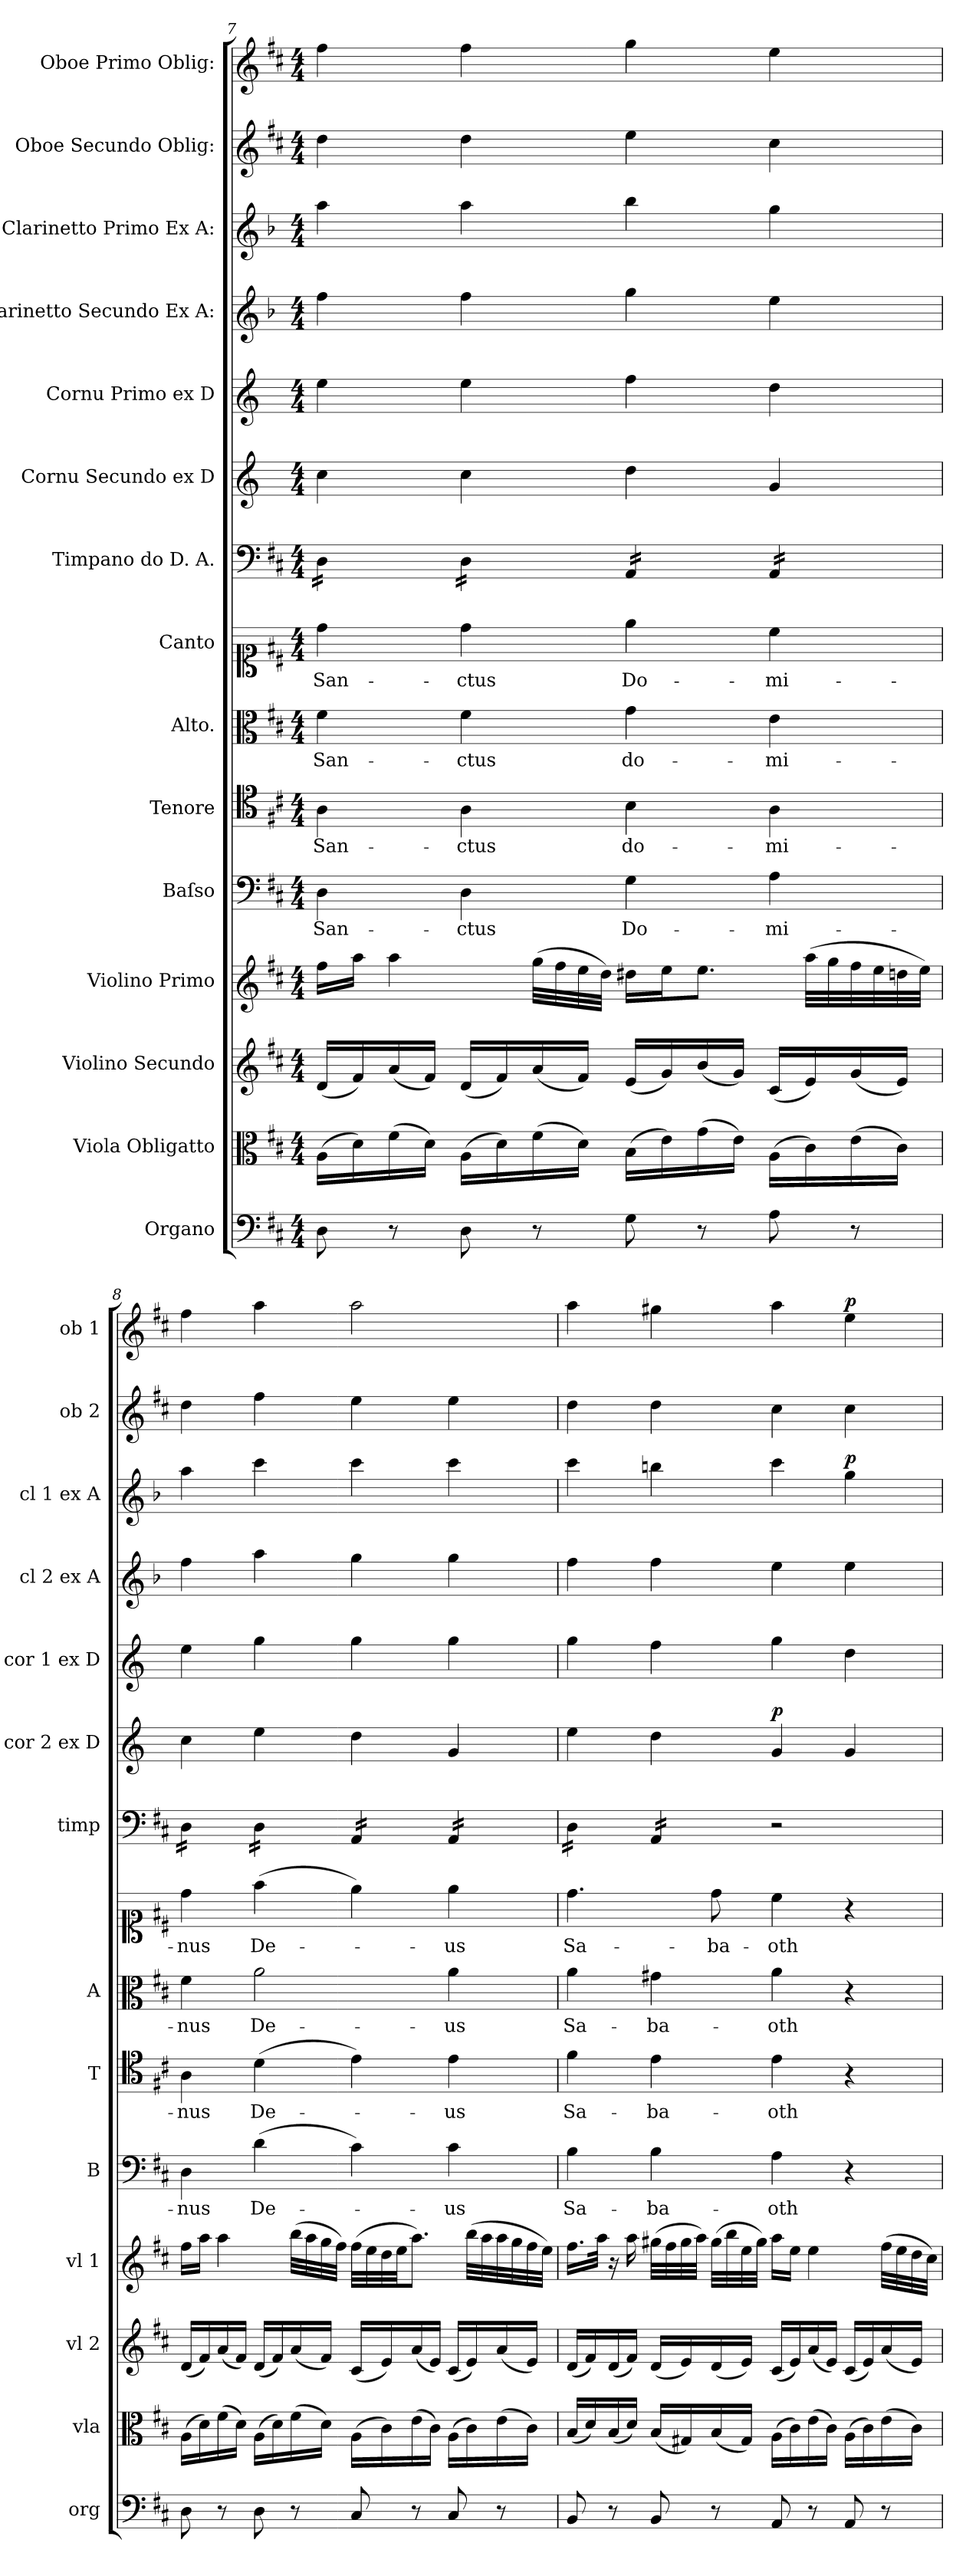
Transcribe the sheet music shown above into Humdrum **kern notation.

**kern	**kern	**kern	**kern	**kern	**text	**kern	**text	**kern	**text	**kern	**text	**kern	**kern	**dynam	**kern	**dynam	**kern	**dynam	**kern	**dynam	**kern	**kern	**dynam
*part15	*part14	*part13	*part12	*part11	*part11	*part10	*part10	*part9	*part9	*part8	*part8	*part7	*part6	*part6	*part5	*part5	*part4	*part4	*part3	*part3	*part2	*part1	*part1
*staff15	*staff14	*staff13	*staff12	*staff11	*staff11	*staff10	*staff10	*staff9	*staff9	*staff8	*staff8	*staff7	*staff6	*staff6	*staff5	*staff5	*staff4	*staff4	*staff3	*staff3	*staff2	*staff1	*staff1
*I"Organo	*I"Viola Obligatto	*I"Violino Secundo	*I"Violino Primo	*I"Baſso	*	*I"Tenore	*	*I"Alto.	*	*I"Canto	*	*I"Timpano do D. A.	*I"Cornu Secundo ex D	*	*I"Cornu Primo ex D	*	*I"Clarinetto Secundo Ex A:	*	*I"Clarinetto Primo Ex A:	*	*I"Oboe Secundo Oblig:	*I"Oboe Primo Oblig:	*
*I'org	*I'vla	*I'vl 2	*I'vl 1	*I'B	*	*I'T	*	*I'A	*	*	*	*I'timp	*I'cor 2 ex D	*	*I'cor 1 ex D	*	*I'cl 2 ex A	*	*I'cl 1 ex A	*	*I'ob 2	*I'ob 1	*
*clefF4	*clefC3	*clefG2	*clefG2	*clefF4	*	*clefC4	*	*clefC3	*	*clefC1	*	*clefF4	*clefG2	*	*clefG2	*	*clefG2	*	*clefG2	*	*clefG2	*clefG2	*
*	*	*	*	*	*	*	*	*	*	*	*	*	*ITrd6c10	*	*ITrd6c10	*	*ITrd2c3	*	*ITrd2c3	*	*	*	*
*k[f#c#]	*k[f#c#]	*k[f#c#]	*k[f#c#]	*k[f#c#]	*	*k[f#c#]	*	*k[f#c#]	*	*k[f#c#]	*	*k[f#c#]	*k[f#c#]	*	*k[f#c#]	*	*k[f#c#]	*	*k[f#c#]	*	*k[f#c#]	*k[f#c#]	*
*D:	*D:	*D:	*D:	*D:	*	*D:	*	*D:	*	*D:	*	*D:	*D:	*	*D:	*	*D:	*	*D:	*	*D:	*D:	*
*M4/4	*M4/4	*M4/4	*M4/4	*M4/4	*	*M4/4	*	*M4/4	*	*M4/4	*	*M4/4	*M4/4	*	*M4/4	*	*M4/4	*	*M4/4	*	*M4/4	*M4/4	*
=7	=7	=7	=7	=7	=7	=7	=7	=7	=7	=7	=7	=7	=7	=7	=7	=7	=7	=7	=7	=7	=7	=7	=7
*	*	*	*	*	*	*	*	*	*	*	*	*tremolo	*	*	*	*	*	*	*	*	*	*	*
8D\	(16A\LL	(16d/LL	16ff#\LL	4D\	San-	4A\	San-	4f#\	San-	4dd\	San-	16D\LL	4d\	.	4f#\	.	4dd\	.	4ff#\	.	4dd\	4ff#\	.
.	16d\)	16f#/)	16aa\JJ	.	.	.	.	.	.	.	.	16D\	.	.	.	.	.	.	.	.	.	.	.
8r	(16f#\	(16a/	4aa\	.	.	.	.	.	.	.	.	16D\	.	.	.	.	.	.	.	.	.	.	.
.	16d\JJ)	16f#/JJ)	.	.	.	.	.	.	.	.	.	16D\JJ	.	.	.	.	.	.	.	.	.	.	.
8D\	(16A\LL	(16d/LL	.	4D\	-ctus	4A\	-ctus	4f#\	-ctus	4dd\	-ctus	16D\LL	4d\	.	4f#\	.	4dd\	.	4ff#\	.	4dd\	4ff#\	.
.	16d\)	16f#/)	.	.	.	.	.	.	.	.	.	16D\	.	.	.	.	.	.	.	.	.	.	.
8r	(16f#\	(16a/	(32gg\LLL	.	.	.	.	.	.	.	.	16D\	.	.	.	.	.	.	.	.	.	.	.
.	.	.	32ff#\	.	.	.	.	.	.	.	.	.	.	.	.	.	.	.	.	.	.	.	.
.	16d\JJ)	16f#/JJ)	32ee\	.	.	.	.	.	.	.	.	16D\JJ	.	.	.	.	.	.	.	.	.	.	.
.	.	.	32dd\JJJ)	.	.	.	.	.	.	.	.	.	.	.	.	.	.	.	.	.	.	.	.
8G\	(16B\LL	(16e/LL	16dd#X\LL	4G\	Do-	4B\	do-	4g\	do-	4ee\	Do-	16AA/LL	4e\	.	4g\	.	4ee\	.	4gg\	.	4ee\	4gg\	.
.	16e\)	16g/)	16ee\J	.	.	.	.	.	.	.	.	16AA/	.	.	.	.	.	.	.	.	.	.	.
8r	(16g\	(16b/	8.ee\J	.	.	.	.	.	.	.	.	16AA/	.	.	.	.	.	.	.	.	.	.	.
.	16e\JJ)	16g/JJ)	.	.	.	.	.	.	.	.	.	16AA/JJ	.	.	.	.	.	.	.	.	.	.	.
8A\	(16A\LL	(16c#/LL	.	4A\	-mi-	4A\	-mi-	4e\	-mi-	4cc#\	-mi-	16AA/LL	4A/	.	4e\	.	4cc#\	.	4ee\	.	4cc#\	4ee\	.
.	16c#\)	16e/)	(32aa\LLL	.	.	.	.	.	.	.	.	16AA/	.	.	.	.	.	.	.	.	.	.	.
.	.	.	32gg\	.	.	.	.	.	.	.	.	.	.	.	.	.	.	.	.	.	.	.	.
8r	(16e\	(16g/	32ff#\	.	.	.	.	.	.	.	.	16AA/	.	.	.	.	.	.	.	.	.	.	.
.	.	.	32ee\	.	.	.	.	.	.	.	.	.	.	.	.	.	.	.	.	.	.	.	.
.	16c#\JJ)	16e/JJ)	32ddn\	.	.	.	.	.	.	.	.	16AA/JJ	.	.	.	.	.	.	.	.	.	.	.
.	.	.	32ee\JJJ)	.	.	.	.	.	.	.	.	.	.	.	.	.	.	.	.	.	.	.	.
=8	=8	=8	=8	=8	=8	=8	=8	=8	=8	=8	=8	=8	=8	=8	=8	=8	=8	=8	=8	=8	=8	=8	=8
8D\	(16A\LL	(16d/LL	16ff#\LL	4D\	-nus	4A\	-nus	4f#\	-nus	4dd\	-nus	16D\LL	4d\	.	4f#\	.	4dd\	.	4ff#\	.	4dd\	4ff#\	.
.	16d\)	16f#/)	16aa\JJ	.	.	.	.	.	.	.	.	16D\	.	.	.	.	.	.	.	.	.	.	.
8r	(16f#\	(16a/	4aa\	.	.	.	.	.	.	.	.	16D\	.	.	.	.	.	.	.	.	.	.	.
.	16d\JJ)	16f#/JJ)	.	.	.	.	.	.	.	.	.	16D\JJ	.	.	.	.	.	.	.	.	.	.	.
8D\	(16A\LL	(16d/LL	.	(4d\	De-	(4d\	De-	2a\	De-	(4ff#\	De-	16D\LL	4f#\	.	4a\	.	4ff#\	.	4aa\	.	4ff#\	4aa\	.
.	16d\)	16f#/)	.	.	.	.	.	.	.	.	.	16D\	.	.	.	.	.	.	.	.	.	.	.
8r	(16f#\	(16a/	(32bb\LLL	.	.	.	.	.	.	.	.	16D\	.	.	.	.	.	.	.	.	.	.	.
.	.	.	32aa\	.	.	.	.	.	.	.	.	.	.	.	.	.	.	.	.	.	.	.	.
.	16d\JJ)	16f#/JJ)	32gg\	.	.	.	.	.	.	.	.	16D\JJ	.	.	.	.	.	.	.	.	.	.	.
.	.	.	32ff#\JJJ)	.	.	.	.	.	.	.	.	.	.	.	.	.	.	.	.	.	.	.	.
8C#/	(16A\LL	(16c#/LL	(32ff#\LLL	4c#\)	.	4e\)	.	.	.	4ee\)	.	16AA/LL	4e\	.	4a\	.	4ee\	.	4aa\	.	4ee\	2aa\	.
.	.	.	32ee\	.	.	.	.	.	.	.	.	.	.	.	.	.	.	.	.	.	.	.	.
.	16c#\)	16e/)	32dd\	.	.	.	.	.	.	.	.	16AA/	.	.	.	.	.	.	.	.	.	.	.
.	.	.	32ee\JJ	.	.	.	.	.	.	.	.	.	.	.	.	.	.	.	.	.	.	.	.
8r	(16e\	(16a/	8.aa\J)	.	.	.	.	.	.	.	.	16AA/	.	.	.	.	.	.	.	.	.	.	.
.	16c#\JJ)	16e/JJ)	.	.	.	.	.	.	.	.	.	16AA/JJ	.	.	.	.	.	.	.	.	.	.	.
8C#/	(16A\LL	(16c#/LL	.	4c#\	-us	4e\	-us	4a\	-us	4ee\	-us	16AA/LL	4A/	.	4a\	.	4ee\	.	4aa\	.	4ee\	.	.
.	16c#\)	16e/)	(32bb\LLL	.	.	.	.	.	.	.	.	16AA/	.	.	.	.	.	.	.	.	.	.	.
.	.	.	32aa\	.	.	.	.	.	.	.	.	.	.	.	.	.	.	.	.	.	.	.	.
8r	(16e\	(16a/	32aa\	.	.	.	.	.	.	.	.	16AA/	.	.	.	.	.	.	.	.	.	.	.
.	.	.	32gg\	.	.	.	.	.	.	.	.	.	.	.	.	.	.	.	.	.	.	.	.
.	16c#\JJ)	16e/JJ)	32ff#\	.	.	.	.	.	.	.	.	16AA/JJ	.	.	.	.	.	.	.	.	.	.	.
.	.	.	32ee\JJJ)	.	.	.	.	.	.	.	.	.	.	.	.	.	.	.	.	.	.	.	.
=9	=9	=9	=9	=9	=9	=9	=9	=9	=9	=9	=9	=9	=9	=9	=9	=9	=9	=9	=9	=9	=9	=9	=9
8BB/	(16B/LL	(16d/LL	16.ff#\LL	4B\	Sa-	4f#\	Sa-	4a\	Sa-	4.dd\	Sa-	16D\LL	4f#\	.	4a\	.	4dd\	.	4aa\	.	4dd\	4aa\	.
.	16d/)	16f#/)	.	.	.	.	.	.	.	.	.	16D\	.	.	.	.	.	.	.	.	.	.	.
.	.	.	32aa\JJk	.	.	.	.	.	.	.	.	.	.	.	.	.	.	.	.	.	.	.	.
8r	(16B/	(16d/	16r	.	.	.	.	.	.	.	.	16D\	.	.	.	.	.	.	.	.	.	.	.
.	16d/JJ)	16f#/JJ)	16aa\	.	.	.	.	.	.	.	.	16D\JJ	.	.	.	.	.	.	.	.	.	.	.
8BB/	(16B/LL	(16d/LL	(32gg#X\LLL	4B\	-ba-	4e\	-ba-	4g#X\	-ba-	.	.	16AA/LL	4e\	.	4g\	.	4dd\	.	4gg#X\	.	4dd\	4gg#X\	.
.	.	.	32ff#\	.	.	.	.	.	.	.	.	.	.	.	.	.	.	.	.	.	.	.	.
.	16G#X/)	16e/)	32gg#\	.	.	.	.	.	.	.	.	16AA/	.	.	.	.	.	.	.	.	.	.	.
.	.	.	32aa\JJJ)	.	.	.	.	.	.	.	.	.	.	.	.	.	.	.	.	.	.	.	.
8r	(16B/	(16d/	(32gg#\LLL	.	.	.	.	.	.	8dd\	-ba-	16AA/	.	.	.	.	.	.	.	.	.	.	.
.	.	.	32bb\	.	.	.	.	.	.	.	.	.	.	.	.	.	.	.	.	.	.	.	.
.	16G#/JJ)	16e/JJ)	32ee\	.	.	.	.	.	.	.	.	16AA/JJ	.	.	.	.	.	.	.	.	.	.	.
*	*	*	*	*	*	*	*	*	*	*	*	*Xtremolo	*	*	*	*	*	*	*	*	*	*	*
.	.	.	32gg#\JJJ)	.	.	.	.	.	.	.	.	.	.	.	.	.	.	.	.	.	.	.	.
!	!	!	!	!	!	!	!	!	!	!	!	!	!	!LO:DY:a	!	!	!	!LO:DY:a:rj	!	!	!	!	!
8AA/	(16A\LL	(16c#/LL	16aa\LL	4A\	-oth	4e\	-oth	4a\	-oth	4cc#\	-oth	2r	4A/	p	4a\	.	4cc#\	p&colon;	4aa\	.	4cc#\	4aa\	.
.	16c#\)	16e/)	16ee\JJ	.	.	.	.	.	.	.	.	.	.	.	.	.	.	.	.	.	.	.	.
8r	(16e\	(16a/	4ee\	.	.	.	.	.	.	.	.	.	.	.	.	.	.	.	.	.	.	.	.
.	16c#\JJ)	16e/JJ)	.	.	.	.	.	.	.	.	.	.	.	.	.	.	.	.	.	.	.	.	.
!	!	!	!	!	!	!	!	!	!	!	!	!	!	!	!	!LO:DY:a	!	!	!	!LO:DY:a	!	!	!LO:DY:a
8AA/	(16A\LL	(16c#/LL	.	4r	.	4r	.	4r	.	4r	.	.	4A/	.	4e\	p&colon;	4cc#\	.	4ee\	p	4cc#\	4ee\	p
.	16c#\)	16e/)	.	.	.	.	.	.	.	.	.	.	.	.	.	.	.	.	.	.	.	.	.
8r	(16e\	(16a/	(32ff#\LLL	.	.	.	.	.	.	.	.	.	.	.	.	.	.	.	.	.	.	.	.
.	.	.	32ee\	.	.	.	.	.	.	.	.	.	.	.	.	.	.	.	.	.	.	.	.
.	16c#\JJ)	16e/JJ)	32dd\	.	.	.	.	.	.	.	.	.	.	.	.	.	.	.	.	.	.	.	.
.	.	.	32cc#\JJJ)	.	.	.	.	.	.	.	.	.	.	.	.	.	.	.	.	.	.	.	.
=	=	=	=	=	=	=	=	=	=	=	=	=	=	=	=	=	=	=	=	=	=	=	=
*-	*-	*-	*-	*-	*-	*-	*-	*-	*-	*-	*-	*-	*-	*-	*-	*-	*-	*-	*-	*-	*-	*-	*-
